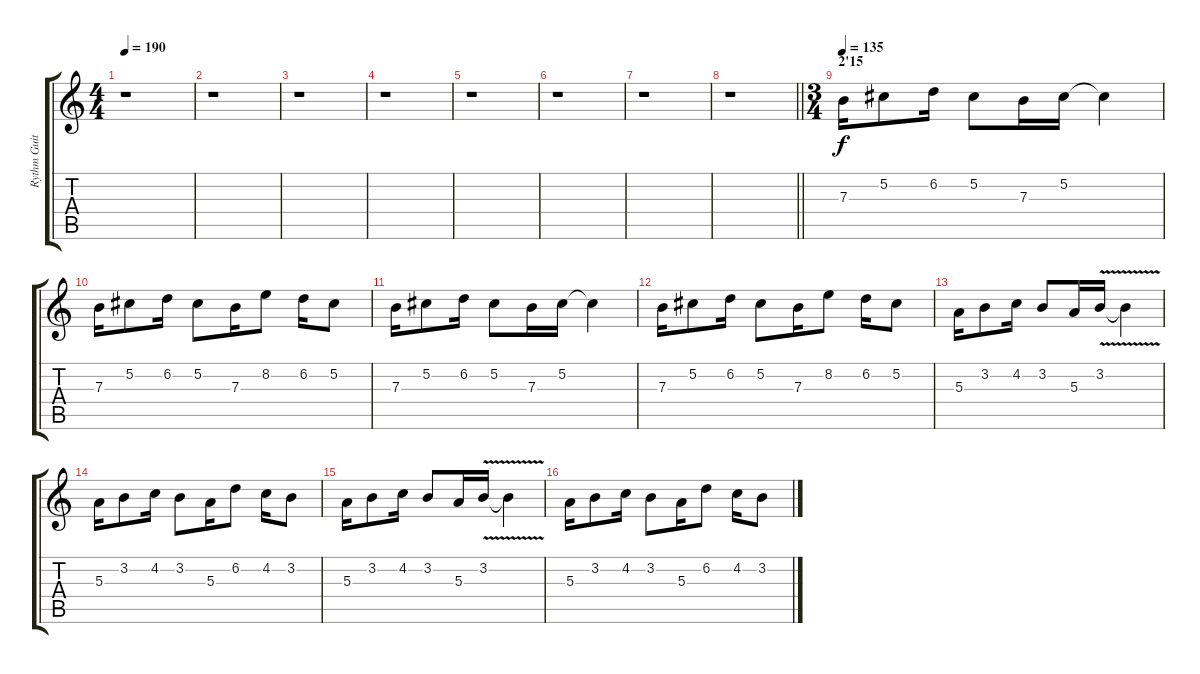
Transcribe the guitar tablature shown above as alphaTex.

\track ("Rythm Guitar" "Rythm Guit") {instrument distortionguitar}
\staff {score tabs}
\tuning (Db4 Ab3 E3 B2 Gb2 Db2) {hide}
\ts (4 4)
\tempo 190
\clef g2
\ks c
r.1{dy ff} |
r.1 |
r.1 |
r.1 |
r.1 |
r.1 |
r.1 |
\barLineRight lightlight
r.1 |
\ts (3 4)
\section ("" "2'15")
\tempo 135
7.3.16{dy f volume 10 balance 8 instrument overdrivenguitar} 5.2.8 6.2.16 5.2.8 7.3.16 5.2.16 5.2{t}.4 |
7.3.16 5.2.8 6.2.16 5.2.8 7.3.16 8.2.8 6.2.16 5.2.8 |
7.3.16 5.2.8 6.2.16 5.2.8 7.3.16 5.2.16 5.2{t}.4 |
7.3.16 5.2.8 6.2.16 5.2.8 7.3.16 8.2.8 6.2.16 5.2.8 |
5.3.16 3.2.8 4.2.16 3.2.8 5.3.16 3.2{v}.16 3.2{t}.4 |
5.3.16 3.2.8 4.2.16 3.2.8 5.3.16 6.2.8 4.2.16 3.2.8 |
5.3.16 3.2.8 4.2.16 3.2.8 5.3.16 3.2{v}.16 3.2{t}.4 |
5.3.16 3.2.8 4.2.16 3.2.8 5.3.16 6.2.8 4.2.16 3.2.8
